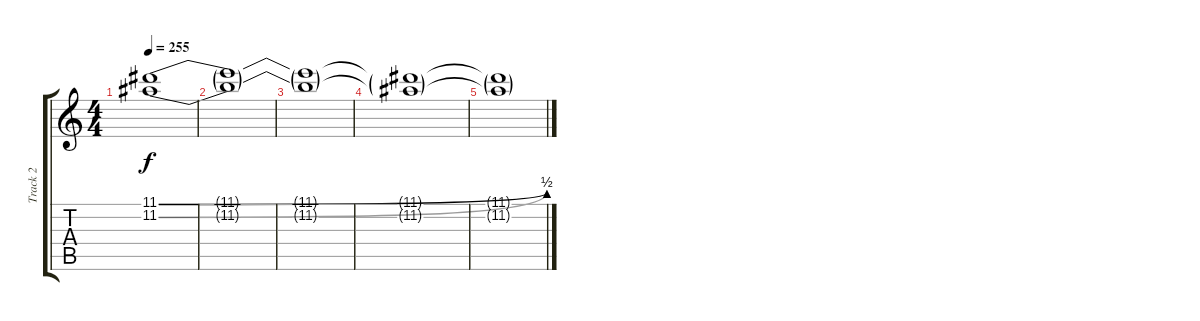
\track ("Track 2" "Track 2") {instrument overdrivenguitar}
\staff {score tabs}
\tuning (E4 B3 G3 D3 A2 E2) {hide}
\ts (4 4)
\tempo 255
\clef g2
\ks c
(11.1{be (bend 0 0 60 2)} 11.2{be (bend 0 0 60 2)}).1{dy f} |
(11.1{t} 11.2{t}).1 |
(11.1{t} 11.2{t}).1{volume 0} |
(11.1{t} 11.2{t}).1 |
(11.1{t} 11.2{t}).1
